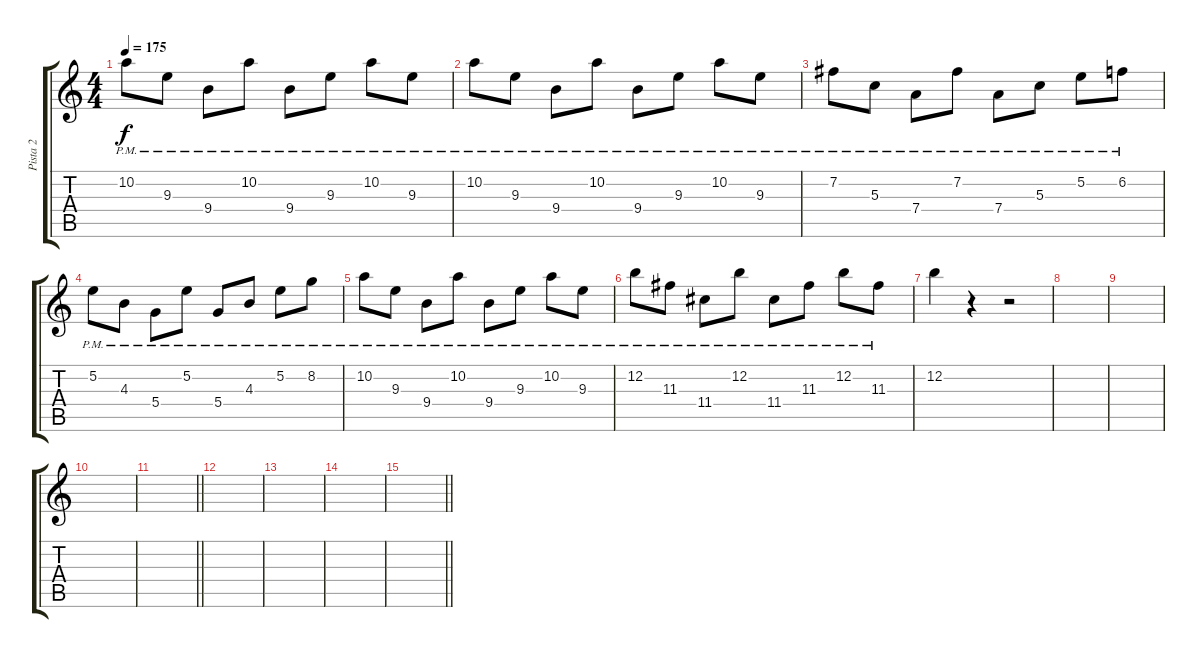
\track ("Pista 2" "Pista 2") {instrument distortionguitar}
\staff {score tabs}
\tuning (E4 B3 G3 D3 A2 E2) {hide}
\ts (4 4)
\tempo 175
\clef g2
\ks c
10.2{pm}.8{dy f} 9.3{pm}.8 9.4{pm}.8 10.2{pm}.8 9.4{pm}.8 9.3{pm}.8 10.2{pm}.8 9.3{pm}.8 |
10.2{pm}.8 9.3{pm}.8 9.4{pm}.8 10.2{pm}.8 9.4{pm}.8 9.3{pm}.8 10.2{pm}.8 9.3{pm}.8 |
7.2{pm}.8 5.3{pm}.8 7.4{pm}.8 7.2{pm}.8 7.4{pm}.8 5.3{pm}.8 5.2{pm}.8 6.2{pm}.8 |
5.2{pm}.8 4.3{pm}.8 5.4{pm}.8 5.2{pm}.8 5.4{pm}.8 4.3{pm}.8 5.2{pm}.8 8.2{pm}.8 |
10.2{pm}.8 9.3{pm}.8 9.4{pm}.8 10.2{pm}.8 9.4{pm}.8 9.3{pm}.8 10.2{pm}.8 9.3{pm}.8 |
12.2{pm}.8 11.3{pm}.8 11.4{pm}.8 12.2{pm}.8 11.4{pm}.8 11.3{pm}.8 12.2{pm}.8 11.3{pm}.8 |
12.2.4 r.4 r.2 |
|
|
|
\barLineRight lightlight
|
|
|
|
\barLineRight lightlight
